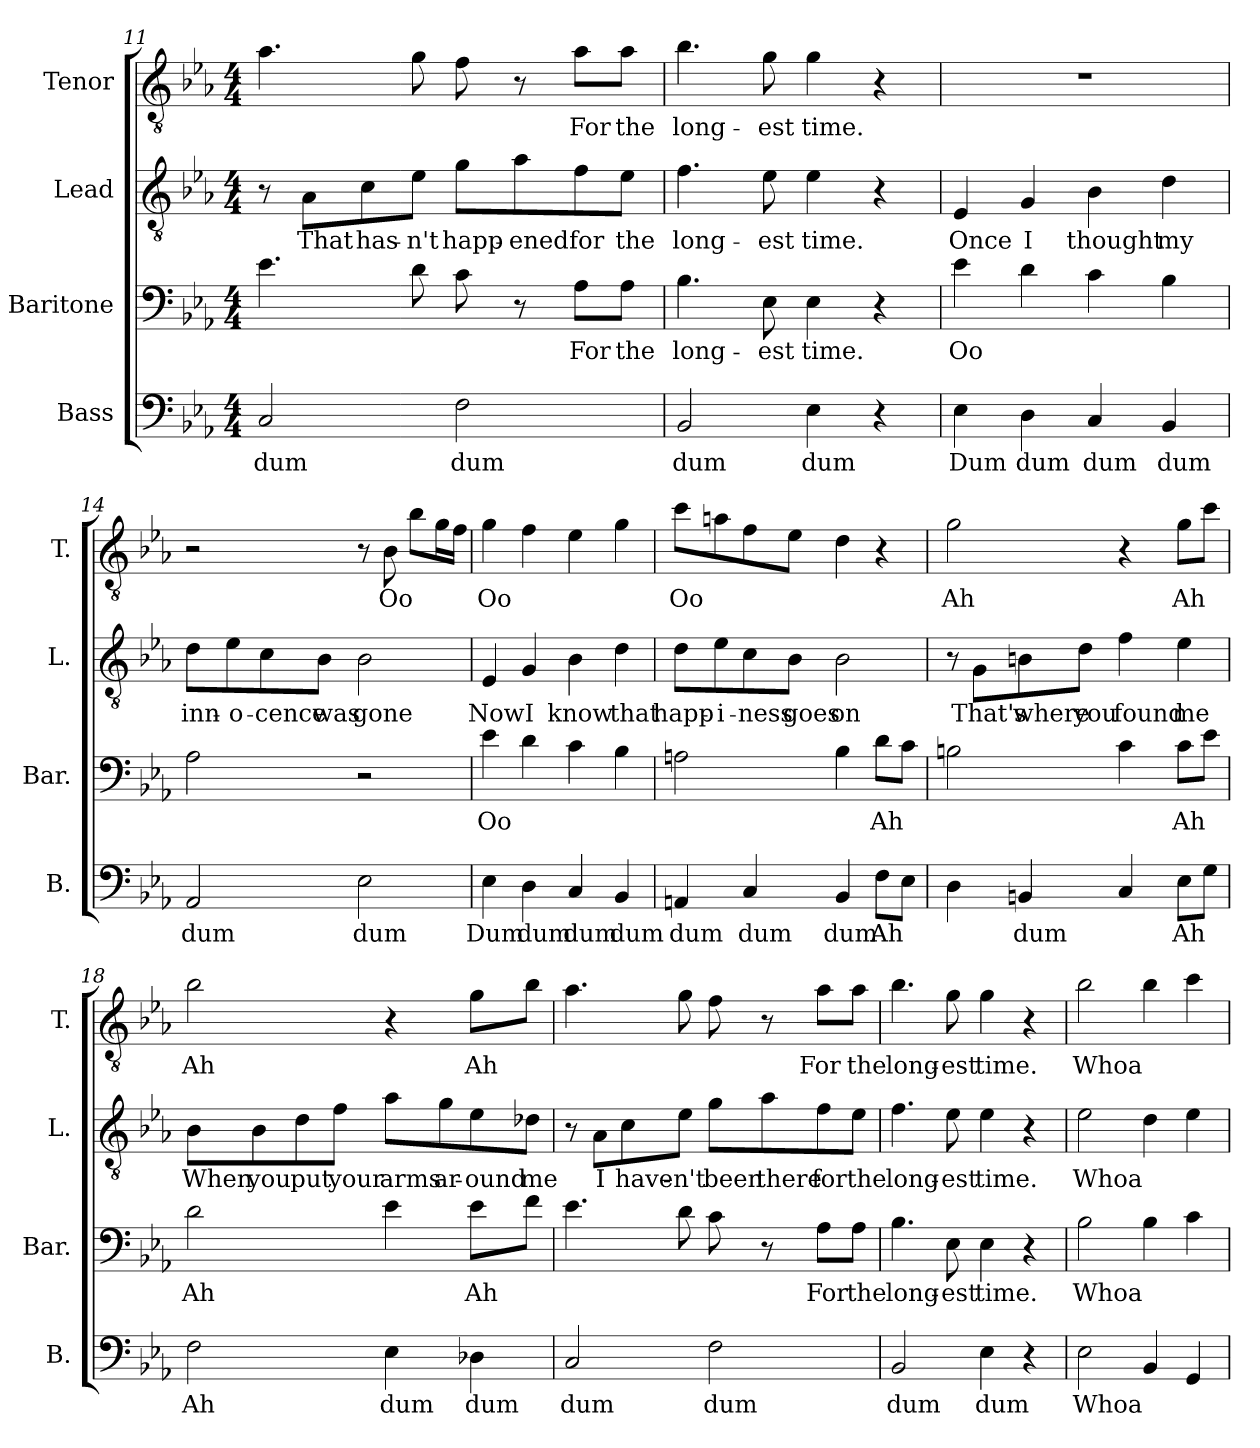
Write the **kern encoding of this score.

**kern	**text	**kern	**text	**kern	**text	**kern	**text
*part4	*part4	*part3	*part3	*part2	*part2	*part1	*part1
*staff4	*staff4	*staff3	*staff3	*staff2	*staff2	*staff1	*staff1
*I"Bass	*	*I"Baritone	*	*I"Lead	*	*I"Tenor	*
*I'B.	*	*I'Bar.	*	*I'L.	*	*I'T.	*
*clefF4	*	*clefF4	*	*clefGv2	*	*clefGv2	*
*k[b-e-a-]	*	*k[b-e-a-]	*	*k[b-e-a-]	*	*k[b-e-a-]	*
*M4/4	*	*M4/4	*	*M4/4	*	*M4/4	*
=11	=11	=11	=11	=11	=11	=11	=11
2C/	dum	4.e-\	.	8r	.	4.a-\	.
.	.	.	.	8A-\L	That	.	.
.	.	.	.	8c\	has-	.	.
.	.	8d\	.	8e-\J	-n't	8g\	.
2F\	dum	8c\	.	8g\L	happ-	8f\	.
.	.	8r	.	8a-\	-ened	8r	.
.	.	8A-\L	For	8f\	for	8a-\L	For
.	.	8A-\J	the	8e-\J	the	8a-\J	the
=12	=12	=12	=12	=12	=12	=12	=12
2BB-/	dum	4.B-\	long-	4.f\	long-	4.b-\	long-
.	.	8E-\	-est	8e-\	-est	8g\	-est
4E-\	dum	4E-\	time.	4e-\	time.	4g\	time.
4r	.	4r	.	4r	.	4r	.
!!LO:PB:g=z
=13	=13	=13	=13	=13	=13	=13	=13
4E-\	Dum	4e-\	-Oo	4E-/	Once	1r	.
4D\	dum	4d\	.	4G/	I	.	.
4C/	dum	4c\	.	4B-\	thought	.	.
4BB-/	dum	4B-\	.	4d\	my	.	.
=14	=14	=14	=14	=14	=14	=14	=14
2AA-/	dum	2A-\	.	8d\L	inn-	2r	.
.	.	.	.	8e-\	-o-	.	.
.	.	.	.	8c\	-cence	.	.
.	.	.	.	8B-\J	was	.	.
2E-\	dum	2r	.	2B-\	gone	8r	.
.	.	.	.	.	.	8B-\	-Oo
.	.	.	.	.	.	8b-\L	.
.	.	.	.	.	.	16g\L	.
.	.	.	.	.	.	16f\JJ	.
=15	=15	=15	=15	=15	=15	=15	=15
4E-\	Dum	4e-\	-Oo	4E-/	Now	4g\	Oo
4D\	dum	4d\	.	4G/	I	4f\	.
4C/	dum	4c\	.	4B-\	know	4e-\	.
4BB-/	dum	4B-\	.	4d\	that	4g\	.
!!LO:LB:g=z
=16	=16	=16	=16	=16	=16	=16	=16
4AAn/	dum	2An\	.	8d\L	happ-	8cc\L	Oo
.	.	.	.	8e-\	-i-	8an\	.
4C/	dum	.	.	8c\	-ness	8f\	.
.	.	.	.	8B-\J	goes	8e-\J	.
4BB-/	dum	4B-\	.	2B-\	on	4d\	.
8F\L	Ah	8d\L	Ah	.	.	4r	.
8E-\J	.	8c\J	.	.	.	.	.
=17	=17	=17	=17	=17	=17	=17	=17
4D\	.	2Bn\	.	8r	.	2g\	Ah
.	.	.	.	8G\L	That's	.	.
4BBn/	dum	.	.	8Bn\	where	.	.
.	.	.	.	8d\J	you	.	.
4C/	.	4c\	.	4f\	found	4r	.
8E-\L	Ah	8c\L	Ah	4e-\	me	8g\L	Ah
8G\J	.	8e-\J	.	.	.	8cc\J	.
!!LO:PB:g=z
=18	=18	=18	=18	=18	=18	=18	=18
2F\	Ah	2d\	Ah	8B-\L	When	2b-\	Ah
.	.	.	.	8B-\	you	.	.
.	.	.	.	8d\	put	.	.
.	.	.	.	8f\J	your	.	.
4E-\	dum	4e-\	.	8a-\L	arms	4r	.
.	.	.	.	8g\	ar-	.	.
4D-X\	dum	8e-\L	Ah	8e-\	-ound	8g\L	Ah
.	.	8f\J	.	8d-X\J	me	8b-\J	.
=19	=19	=19	=19	=19	=19	=19	=19
2C/	dum	4.e-\	.	8r	.	4.a-\	.
.	.	.	.	8A-\L	I	.	.
.	.	.	.	8c\	have-	.	.
.	.	8d\	.	8e-\J	-n't	8g\	.
2F\	dum	8c\	.	8g\L	been	8f\	.
.	.	8r	.	8a-\	there	8r	.
.	.	8A-\L	For	8f\	for	8a-\L	For
.	.	8A-\J	the	8e-\J	the	8a-\J	the
=20	=20	=20	=20	=20	=20	=20	=20
2BB-/	dum	4.B-\	long-	4.f\	long-	4.b-\	long-
.	.	8E-\	-est	8e-\	-est	8g\	-est
4E-\	dum	4E-\	time.	4e-\	time.	4g\	time.
4r	.	4r	.	4r	.	4r	.
!!LO:LB:g=z
=21	=21	=21	=21	=21	=21	=21	=21
2E-\	Whoa	2B-\	-Whoa	2e-\	Whoa	2b-\	Whoa
4BB-/	.	4B-\	.	4d\	.	4b-\	.
4GG/	.	4c\	.	4e-\	.	4cc\	.
=	=	=	=	=	=	=	=
*-	*-	*-	*-	*-	*-	*-	*-
